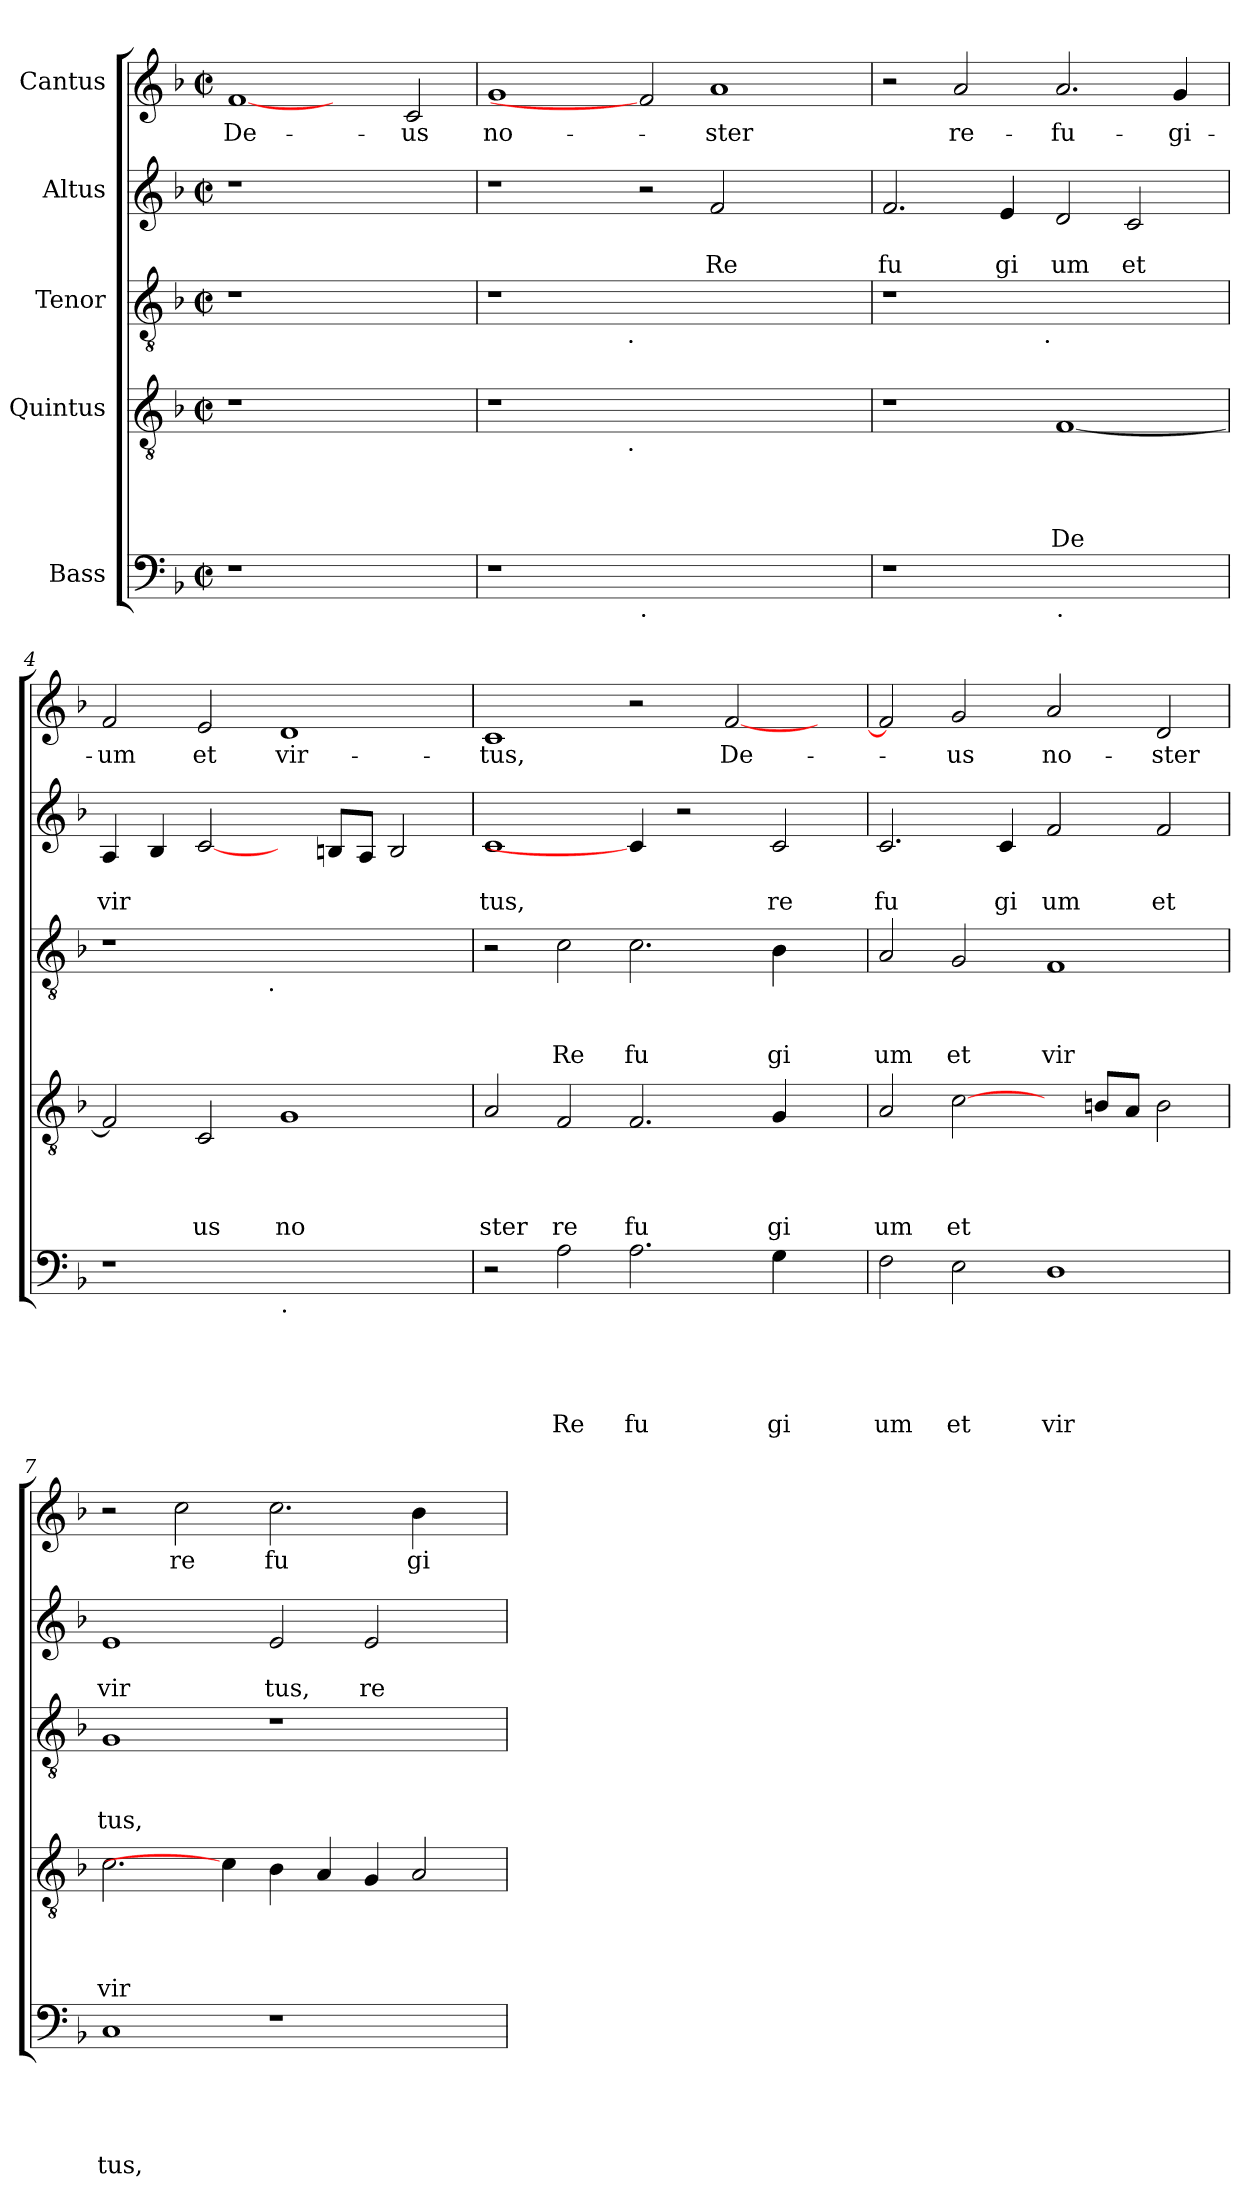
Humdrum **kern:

**kern	**text	**text	**text	**text	**text	**kern	**text	**text	**text	**text	**kern	**text	**text	**text	**kern	**text	**text	**kern	**text
*part5	*part5	*part5	*part5	*part5	*part5	*part4	*part4	*part4	*part4	*part4	*part3	*part3	*part3	*part3	*part2	*part2	*part2	*part1	*part1
*staff5	*staff5	*staff5	*staff5	*staff5	*staff5	*staff4	*staff4	*staff4	*staff4	*staff4	*staff3	*staff3	*staff3	*staff3	*staff2	*staff2	*staff2	*staff1	*staff1
*I"Bass	*	*	*	*	*	*I"Quintus	*	*	*	*	*I"Tenor	*	*	*	*I"Altus	*	*	*I"Cantus	*
*clefF4	*	*	*	*	*	*clefGv2	*	*	*	*	*clefGv2	*	*	*	*clefG2	*	*	*clefG2	*
*k[b-]	*	*	*	*	*	*k[b-]	*	*	*	*	*k[b-]	*	*	*	*k[b-]	*	*	*k[b-]	*
*F:	*	*	*	*	*	*F:	*	*	*	*	*F:	*	*	*	*F:	*	*	*F:	*
*M2/2	*	*	*	*	*	*M2/2	*	*	*	*	*M2/2	*	*	*	*M2/2	*	*	*M2/2	*
*met(c|)	*	*	*	*	*	*met(c|)	*	*	*	*	*met(c|)	*	*	*	*met(c|)	*	*	*met(c|)	*
=1	=1	=1	=1	=1	=1	=1	=1	=1	=1	=1	=1	=1	=1	=1	=1	=1	=1	=1	=1
!	!	!	!	!	!	!	!	!	!	!	!	!	!	!	!	!	!	!	!LO:LY:b
1r	.	.	.	.	.	1r	.	.	.	.	1r	.	.	.	1r	.	.	[1f	De-
1ryy	.	.	.	.	.	1ryy	.	.	.	.	1ryy	.	.	.	1ryy	.	.	2ryy	.
!	!	!	!	!	!	!	!	!	!	!	!	!	!	!	!	!	!	!	!LO:LY:b
.	.	.	.	.	.	.	.	.	.	.	.	.	.	.	.	.	.	2c/	-us
=2	=2	=2	=2	=2	=2	=2	=2	=2	=2	=2	=2	=2	=2	=2	=2	=2	=2	=2	=2
!	!	!	!	!	!	!	!	!	!	!	!	!	!	!	!	!	!	!	!LO:LY:b
*	*	*	*	*	*	*^	*	*	*	*	*^	*	*	*	*	*	*	*	*
1r	.	.	.	.	.	1r	2ryy	.	.	.	.	1r	2ryy	.	.	.	1r	.	.	1g	no-
.	.	.	.	.	.	.	4...ryy	.	.	.	.	.	4...ryy	.	.	.	.	.	.	.	.
!	!	!	!	!	!	!	!	!	!	!	!	!	!LO:TX:b:t=.	!	!	!	!	!	!	!	!
!	!	!	!	!	!	!	!LO:TX:b:t=.	!	!	!	!	!	!	!	!	!	!	!	!	!	!
.	.	.	.	.	.	.	1ryy	.	.	.	.	.	1ryy	.	.	.	.	.	.	.	.
!LO:TX:b:t=.	!	!	!	!	!	!	!	!	!	!	!	!	!	!	!	!	!	!	!	!	!
1.ryy	.	.	.	.	.	1.ryy	.	.	.	.	.	1.ryy	.	.	.	.	2r	.	.	2f]	.
!	!	!	!	!	!	!	!	!	!	!	!	!	!	!	!	!	!	!	!LO:LY:b	!	!LO:LY:b
.	.	.	.	.	.	.	.	.	.	.	.	.	.	.	.	.	2f/	.	Re	1a	-ster
.	.	.	.	.	.	.	2ryy	.	.	.	.	.	2ryy	.	.	.	.	.	.	.	.
.	.	.	.	.	.	.	.	.	.	.	.	.	.	.	.	.	2ryy	.	.	.	.
.	.	.	.	.	.	.	32ryy	.	.	.	.	.	32ryy	.	.	.	.	.	.	.	.
=3	=3	=3	=3	=3	=3	=3	=3	=3	=3	=3	=3	=3	=3	=3	=3	=3	=3	=3	=3	=3	=3
!	!	!	!	!	!	!	!	!	!	!	!	!	!	!	!	!	!	!	!LO:LY:b	!	!
*	*	*	*	*	*	*v	*v	*	*	*	*	*	*	*	*	*	*	*	*	*	*
1r	.	.	.	.	.	1r	.	.	.	.	1r	2ryy	.	.	.	2.f/	.	fu	2r	.
!	!	!	!	!	!	!	!	!	!	!	!	!	!	!	!	!	!	!	!	!LO:LY:b
.	.	.	.	.	.	.	.	.	.	.	.	4...ryy	.	.	.	.	.	.	2a/	re-
!	!	!	!	!	!	!	!	!	!	!	!	!	!	!	!	!	!	!LO:LY:b	!	!
.	.	.	.	.	.	.	.	.	.	.	.	.	.	.	.	4e/	.	gi	.	.
!	!	!	!	!	!	!	!	!	!	!	!	!LO:TX:b:t=.	!	!	!	!	!	!	!	!
.	.	.	.	.	.	.	.	.	.	.	.	1ryy	.	.	.	.	.	.	.	.
!LO:TX:b:t=.	!	!	!	!	!	!	!	!	!	!	!	!	!	!	!	!	!	!	!	!
!	!	!	!	!	!	!	!	!	!	!LO:LY:b	!	!	!	!	!	!	!	!LO:LY:b	!	!LO:LY:b
1ryy	.	.	.	.	.	[<1F	.	.	.	De	1ryy	.	.	.	.	2d/	.	um	2.a/	-fu-
!	!	!	!	!	!	!	!	!	!	!	!	!	!	!	!	!	!	!LO:LY:b	!	!
.	.	.	.	.	.	.	.	.	.	.	.	.	.	.	.	2c/	.	et	.	.
!	!	!	!	!	!	!	!	!	!	!	!	!	!	!	!	!	!	!	!	!LO:LY:b
.	.	.	.	.	.	.	.	.	.	.	.	.	.	.	.	.	.	.	4g/	-gi-
.	.	.	.	.	.	.	.	.	.	.	.	32ryy	.	.	.	.	.	.	.	.
=4	=4	=4	=4	=4	=4	=4	=4	=4	=4	=4	=4	=4	=4	=4	=4	=4	=4	=4	=4	=4
!	!	!	!	!	!	!	!	!	!	!	!	!	!	!	!	!	!	!LO:LY:b	!	!LO:LY:b
1r	.	.	.	.	.	2F/]	.	.	.	.	1r	2ryy	.	.	.	4A/	.	vir	2f/	-um
.	.	.	.	.	.	.	.	.	.	.	.	.	.	.	.	4B-/	.	.	.	.
!	!	!	!	!	!	!	!	!	!	!LO:LY:b	!	!	!	!	!	!	!	!	!	!LO:LY:b
.	.	.	.	.	.	2C/	.	.	.	us	.	4...ryy	.	.	.	[2c/	.	.	2e/	et
!	!	!	!	!	!	!	!	!	!	!	!	!LO:TX:b:t=.	!	!	!	!	!	!	!	!
.	.	.	.	.	.	.	.	.	.	.	.	1ryy	.	.	.	.	.	.	.	.
!LO:TX:b:t=.	!	!	!	!	!	!	!	!	!	!	!	!	!	!	!	!	!	!	!	!
!	!	!	!	!	!	!	!	!	!	!LO:LY:b	!	!	!	!	!	!	!	!	!	!LO:LY:b
1ryy	.	.	.	.	.	1G	.	.	.	no	1ryy	.	.	.	.	4ryy	.	.	1d	vir-
.	.	.	.	.	.	.	.	.	.	.	.	.	.	.	.	8B/L	.	.	.	.
.	.	.	.	.	.	.	.	.	.	.	.	.	.	.	.	8A/J	.	.	.	.
.	.	.	.	.	.	.	.	.	.	.	.	.	.	.	.	2B/	.	.	.	.
.	.	.	.	.	.	.	.	.	.	.	.	32ryy	.	.	.	.	.	.	.	.
=5	=5	=5	=5	=5	=5	=5	=5	=5	=5	=5	=5	=5	=5	=5	=5	=5	=5	=5	=5	=5
!	!	!	!	!	!	!	!	!	!	!LO:LY:b	!	!	!	!	!	!	!	!LO:LY:b	!	!LO:LY:b
*	*	*	*	*	*	*	*	*	*	*	*v	*v	*	*	*	*	*	*	*	*
2r	.	.	.	.	.	2A/	.	.	.	ster	2r	.	.	.	1c	.	tus,	1c	-tus,
!	!	!	!	!	!LO:LY:b	!	!	!	!	!LO:LY:b	!	!	!	!LO:LY:b	!	!	!	!	!
2A\	.	.	.	.	Re	2F/	.	.	.	re	2c\	.	.	Re	.	.	.	.	.
!	!	!	!	!	!LO:LY:b	!	!	!	!	!LO:LY:b	!	!	!	!LO:LY:b	!	!	!	!	!
2.A\	.	.	.	.	fu	2.F/	.	.	.	fu	2.c\	.	.	fu	4c/]	.	.	2r	.
.	.	.	.	.	.	.	.	.	.	.	.	.	.	.	2r	.	.	.	.
!	!	!	!	!	!	!	!	!	!	!	!	!	!	!	!	!	!	!	!LO:LY:b
.	.	.	.	.	.	.	.	.	.	.	.	.	.	.	.	.	.	[<2f/	De-
!	!	!	!	!	!LO:LY:b	!	!	!	!	!LO:LY:b	!	!	!	!LO:LY:b	!	!	!LO:LY:b	!	!
4G\	.	.	.	.	gi	4G/	.	.	.	gi	4B-\	.	.	gi	2c/	.	re	.	.
4ryy	.	.	.	.	.	4ryy	.	.	.	.	4ryy	.	.	.	.	.	.	4ryy	.
=6	=6	=6	=6	=6	=6	=6	=6	=6	=6	=6	=6	=6	=6	=6	=6	=6	=6	=6	=6
!	!	!	!	!	!LO:LY:b	!	!	!	!	!LO:LY:b	!	!	!	!LO:LY:b	!	!	!LO:LY:b	!	!
2F\	.	.	.	.	um	2A/	.	.	.	um	2A/	.	.	um	2.c/	.	fu	2f/]	.
!	!	!	!	!	!LO:LY:b	!	!	!	!	!LO:LY:b	!	!	!	!LO:LY:b	!	!	!	!	!LO:LY:b
2E\	.	.	.	.	et	[2c\	.	.	.	et	2G/	.	.	et	.	.	.	2g/	-us
!	!	!	!	!	!	!	!	!	!	!	!	!	!	!	!	!	!LO:LY:b	!	!
.	.	.	.	.	.	.	.	.	.	.	.	.	.	.	4c/	.	gi	.	.
!	!	!	!	!	!LO:LY:b	!	!	!	!	!	!	!	!	!LO:LY:b	!	!	!LO:LY:b	!	!LO:LY:b
1D	.	.	.	.	vir	4ryy	.	.	.	.	1F	.	.	vir	2f/	.	um	2a/	no-
.	.	.	.	.	.	8B/L	.	.	.	.	.	.	.	.	.	.	.	.	.
.	.	.	.	.	.	8A/J	.	.	.	.	.	.	.	.	.	.	.	.	.
!	!	!	!	!	!	!	!	!	!	!	!	!	!	!	!	!	!LO:LY:b	!	!LO:LY:b
.	.	.	.	.	.	2B\	.	.	.	.	.	.	.	.	2f/	.	et	2d/	-ster
!!LO:LB:g=z
=7	=7	=7	=7	=7	=7	=7	=7	=7	=7	=7	=7	=7	=7	=7	=7	=7	=7	=7	=7
!	!	!	!	!	!LO:LY:b	!	!	!	!	!LO:LY:b	!	!	!	!LO:LY:b	!	!	!LO:LY:b	!	!
1C	.	.	.	.	tus,	2.c\	.	.	.	vir	1G	.	.	tus,	1e	.	vir	2r	.
!	!	!	!	!	!	!	!	!	!	!	!	!	!	!	!	!	!	!	!LO:LY:b
.	.	.	.	.	.	.	.	.	.	.	.	.	.	.	.	.	.	2cc\	re
.	.	.	.	.	.	4c\]	.	.	.	.	.	.	.	.	.	.	.	.	.
!	!	!	!	!	!	!	!	!	!	!	!	!	!	!	!	!	!LO:LY:b	!	!LO:LY:b
1r	.	.	.	.	.	4B-\	.	.	.	.	1r	.	.	.	2e/	.	tus,	2.cc\	fu
.	.	.	.	.	.	4A/	.	.	.	.	.	.	.	.	.	.	.	.	.
!	!	!	!	!	!	!	!	!	!	!	!	!	!	!	!	!	!LO:LY:b	!	!
.	.	.	.	.	.	4G/	.	.	.	.	.	.	.	.	2e/	.	re	.	.
!	!	!	!	!	!	!	!	!	!	!	!	!	!	!	!	!	!	!	!LO:LY:b
.	.	.	.	.	.	2A/	.	.	.	.	.	.	.	.	.	.	.	4b-\	gi
4ryy	.	.	.	.	.	.	.	.	.	.	4ryy	.	.	.	4ryy	.	.	4ryy	.
=	=	=	=	=	=	=	=	=	=	=	=	=	=	=	=	=	=	=	=
*-	*-	*-	*-	*-	*-	*-	*-	*-	*-	*-	*-	*-	*-	*-	*-	*-	*-	*-	*-
